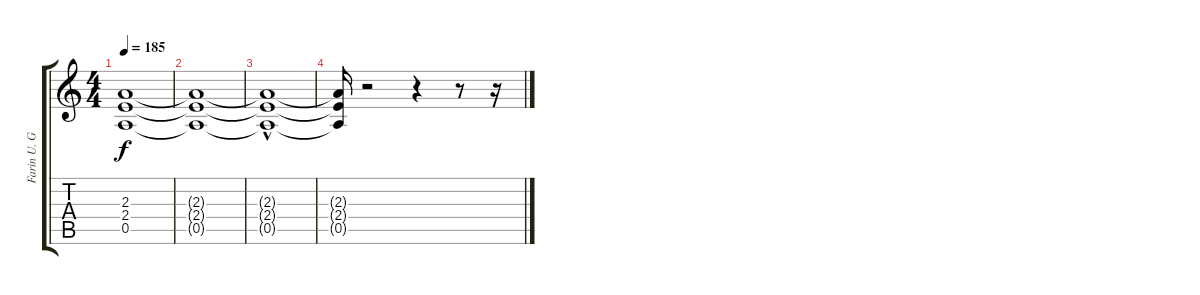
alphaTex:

\track ("Farin U. Guitar 2" "Farin U. G") {instrument overdrivenguitar}
\staff {score tabs}
\tuning (E4 B3 G3 D3 A2 E2) {hide}
\ts (4 4)
\tempo 185
\clef g2
\ks c
(2.3{t} 2.4{t} 0.5{t}).1{dy f} |
(2.3{t} 2.4{t} 0.5{t}).1 |
(2.3{hac t} 2.4{t} 0.5{t}).1 |
(2.3{t} 2.4{t} 0.5{t}).16 r.2 r.4 r.8 r.16
